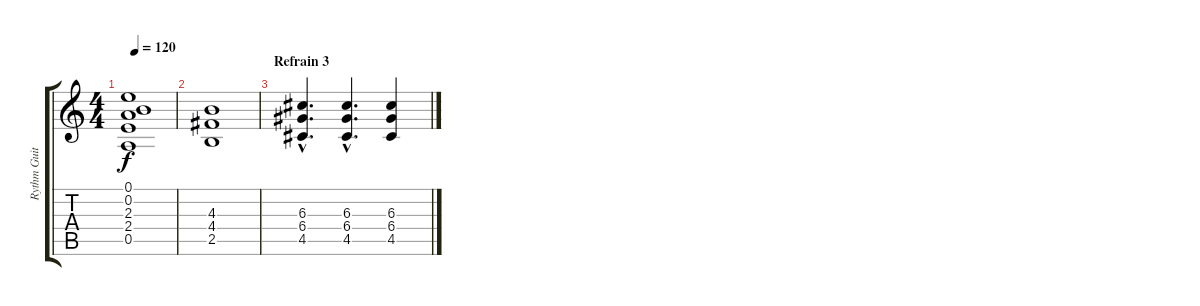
\track ("Rythm Guitar" "Rythm Guit") {instrument distortionguitar}
\staff {score tabs}
\tuning (E4 B3 G3 D3 A2 E2) {hide}
\ts (4 4)
\tempo 120
\clef g2
\ks c
(0.1 0.2 2.3 2.4 0.5).1{dy f} |
(4.3 4.4 2.5).1 |
\section ("" "Refrain 3")
(6.3{hac} 6.4{hac} 4.5{hac}).4{d} (6.3{hac} 6.4{hac} 4.5{hac}).4{d} (6.3 6.4 4.5).4
